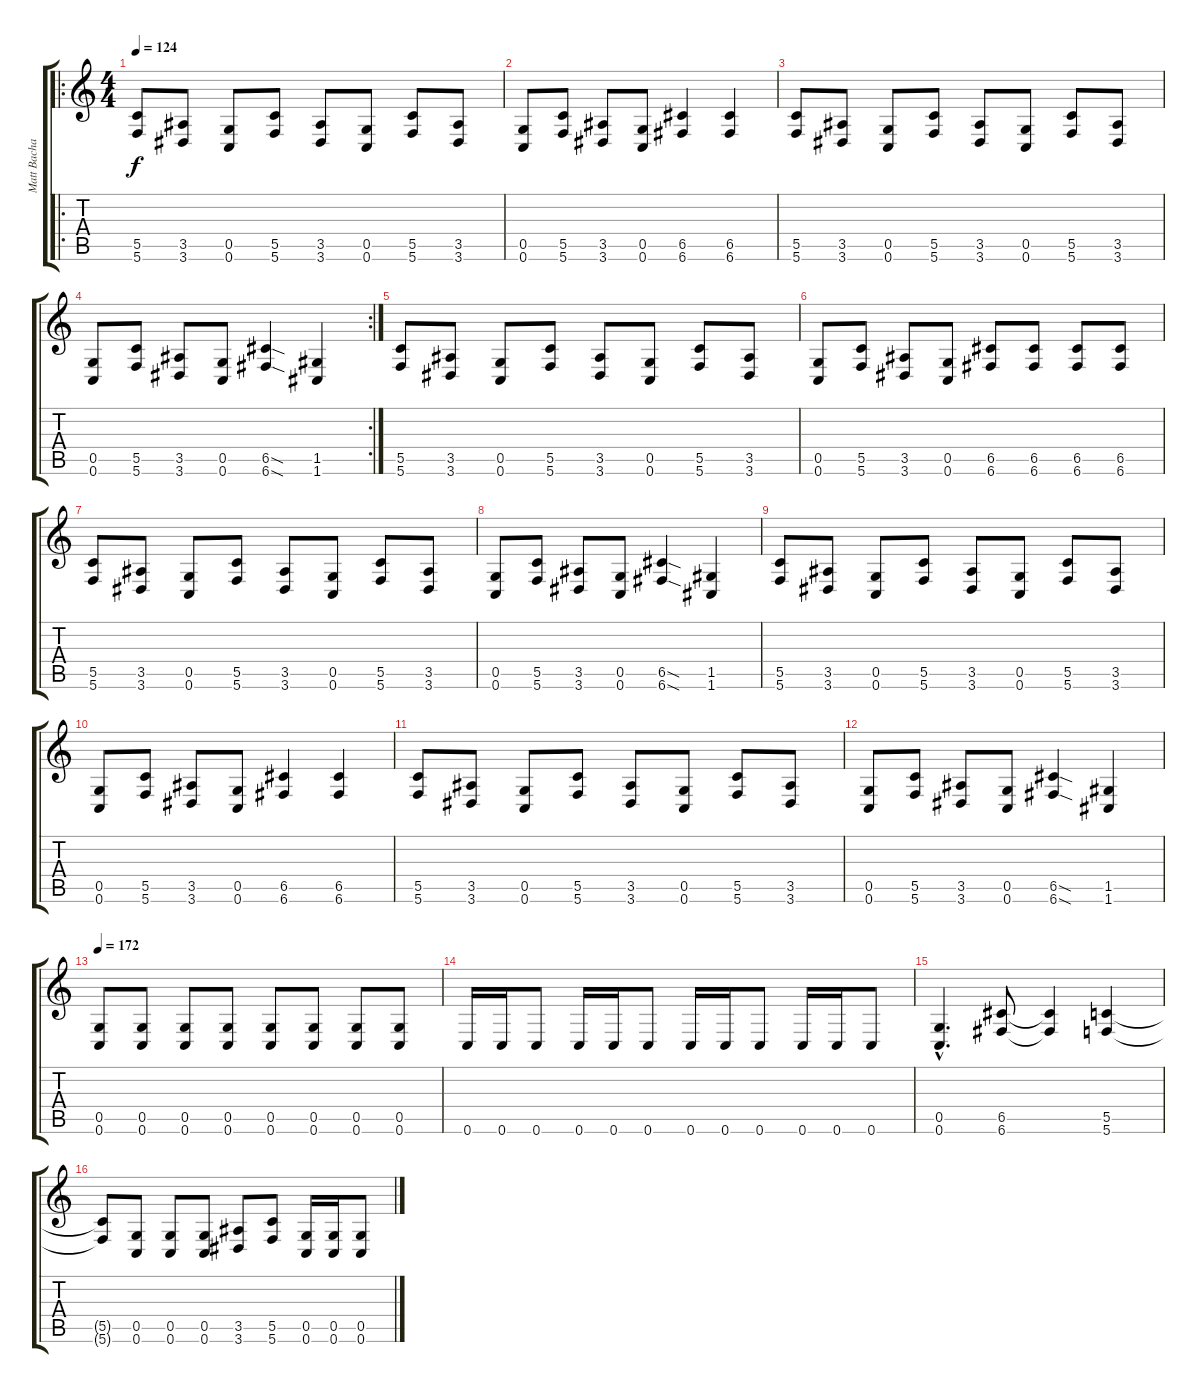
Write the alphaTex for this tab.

\track ("Matt Bachand" "Matt Bacha") {instrument distortionguitar}
\staff {score tabs}
\tuning (D4 A3 F3 C3 G2 C2) {hide}
\ro
\ts (4 4)
\tempo 124
\clef g2
\ks c
(5.5 5.6).8{dy f} (3.5 3.6).8 (0.5 0.6).8 (5.5 5.6).8 (3.5 3.6).8 (0.5 0.6).8 (5.5 5.6).8 (3.5 3.6).8 |
(0.5 0.6).8 (5.5 5.6).8 (3.5 3.6).8 (0.5 0.6).8 (6.5 6.6).4 (6.5 6.6).4 |
(5.5 5.6).8 (3.5 3.6).8 (0.5 0.6).8 (5.5 5.6).8 (3.5 3.6).8 (0.5 0.6).8 (5.5 5.6).8 (3.5 3.6).8 |
\rc 2
(0.5 0.6).8 (5.5 5.6).8 (3.5 3.6).8 (0.5 0.6).8 (6.5{sod} 6.6{sod}).4 (1.5 1.6).4 |
(5.5 5.6).8 (3.5 3.6).8 (0.5 0.6).8 (5.5 5.6).8 (3.5 3.6).8 (0.5 0.6).8 (5.5 5.6).8 (3.5 3.6).8 |
(0.5 0.6).8 (5.5 5.6).8 (3.5 3.6).8 (0.5 0.6).8 (6.5 6.6).8 (6.5 6.6).8 (6.5 6.6).8 (6.5 6.6).8 |
(5.5 5.6).8 (3.5 3.6).8 (0.5 0.6).8 (5.5 5.6).8 (3.5 3.6).8 (0.5 0.6).8 (5.5 5.6).8 (3.5 3.6).8 |
(0.5 0.6).8 (5.5 5.6).8 (3.5 3.6).8 (0.5 0.6).8 (6.5{sod} 6.6{sod}).4 (1.5 1.6).4 |
(5.5 5.6).8 (3.5 3.6).8 (0.5 0.6).8 (5.5 5.6).8 (3.5 3.6).8 (0.5 0.6).8 (5.5 5.6).8 (3.5 3.6).8 |
(0.5 0.6).8 (5.5 5.6).8 (3.5 3.6).8 (0.5 0.6).8 (6.5 6.6).4 (6.5 6.6).4 |
(5.5 5.6).8 (3.5 3.6).8 (0.5 0.6).8 (5.5 5.6).8 (3.5 3.6).8 (0.5 0.6).8 (5.5 5.6).8 (3.5 3.6).8 |
(0.5 0.6).8 (5.5 5.6).8 (3.5 3.6).8 (0.5 0.6).8 (6.5{sod} 6.6{sod}).4 (1.5 1.6).4 |
\tempo 172
(0.5 0.6).8 (0.5 0.6).8 (0.5 0.6).8 (0.5 0.6).8 (0.5 0.6).8 (0.5 0.6).8 (0.5 0.6).8 (0.5 0.6).8 |
0.6.16 0.6.16 0.6.8 0.6.16 0.6.16 0.6.8 0.6.16 0.6.16 0.6.8 0.6.16 0.6.16 0.6.8 |
(0.5{hac} 0.6{hac}).4{d} (6.5 6.6).8 (6.5{t} 6.6{t}).4 (5.5 5.6).4 |
(5.5{t} 5.6{t}).8 (0.5 0.6).8 (0.5 0.6).8 (0.5 0.6).8 (3.5 3.6).8 (5.5 5.6).8 (0.5 0.6).16 (0.5 0.6).16 (0.5 0.6).8
